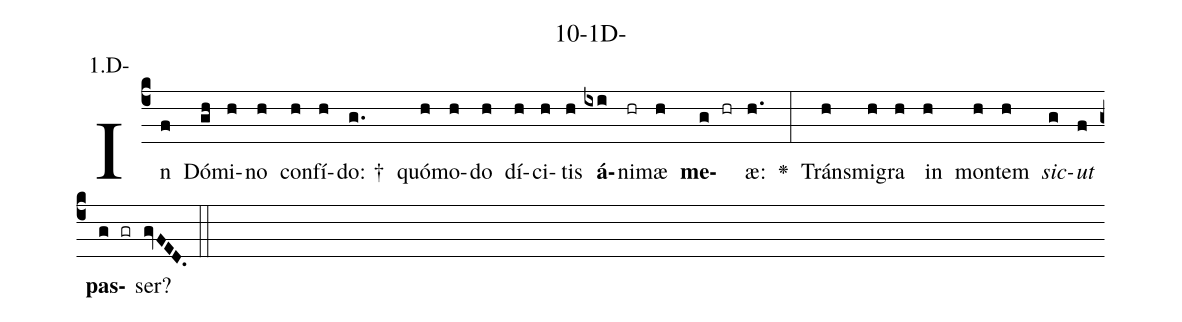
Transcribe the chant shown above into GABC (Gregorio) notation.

name: 10-1D-;
annotation: 1.D-;
%%
(c4)In(f) Dó(gh)mi(h)no(h) con(h)fí(h)do: †(g.) quó(h)mo(h)do(h) dí(h)ci(h)tis(h) <b>á</b>(ixi)ni(hr)mæ(h) <b>me</b>(g hr)æ:(h.) <v>\greheightstar</v>(:) Tráns(h)mi(h)gra(h) in(h) mon(h)tem(h) <i>sic</i>(g)<i>ut</i>(f) <b>pas</b>(g gr)ser?(gvFED.) (::)


%E(h) u(h) o(g) u(f) a(g) e.(gvFED.) (::)
